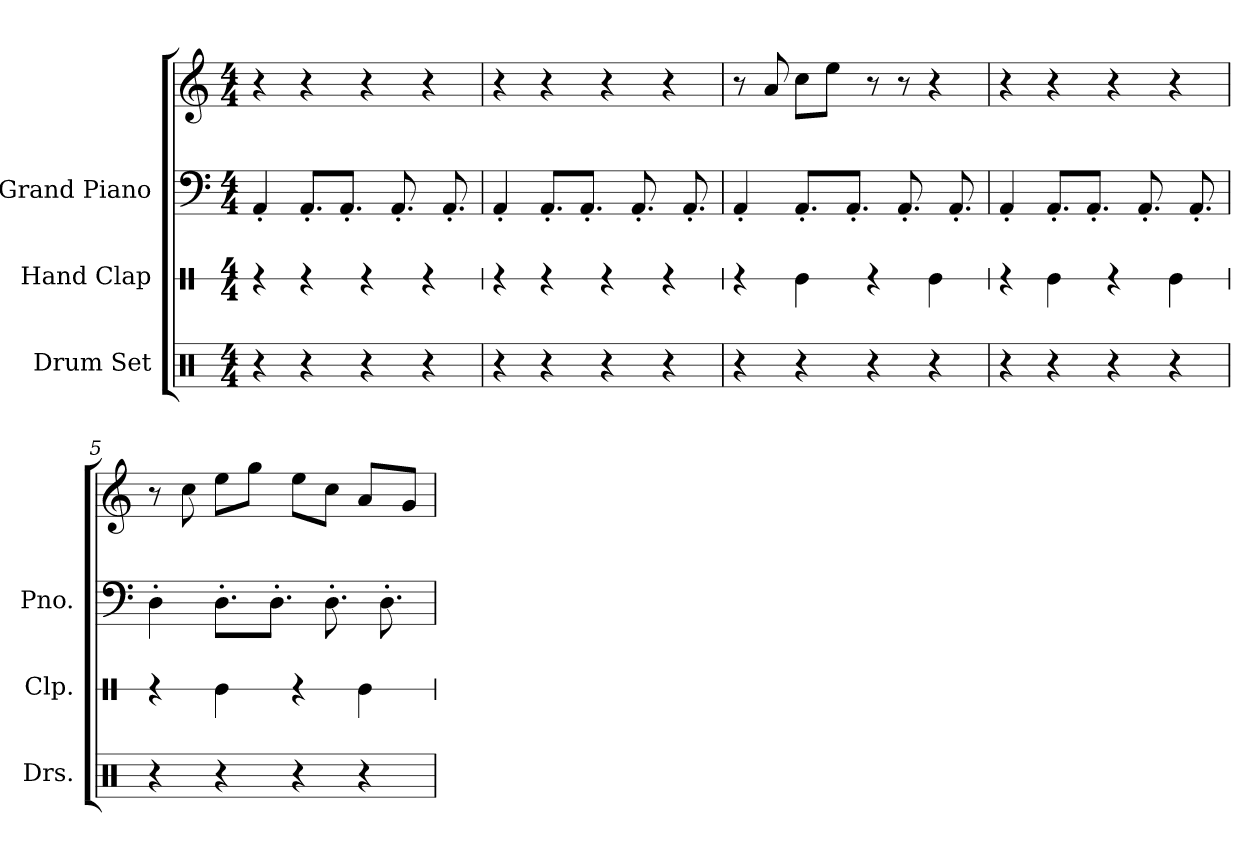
**kern	**kern	**kern	**kern
*part3	*part2	*part1	*part1
*staff4	*staff3	*staff2	*staff1
*I"Drum Set	*I"Hand Clap	*I"Grand Piano	*
*I'Drs.	*I'Clp.	*I'Pno.	*
*stria5	*stria1	*stria5	*stria5
*clefX	*clefX	*clefF4	*clefG2
*k[]	*k[]	*k[]	*k[]
*M4/4	*M4/4	*M4/4	*M4/4
*MM145	*MM145	*MM145	*MM145
=1	=1	=1	=1
4r	4r	4AA'	4r
4r	4r	8.AA'L	4r
.	.	8.AA'J	.
4r	4r	.	4r
.	.	8.AA'	.
4r	4r	.	4r
.	.	8.AA'	.
=2	=2	=2	=2
4r	4r	4AA'	4r
4r	4r	8.AA'L	4r
.	.	8.AA'J	.
4r	4r	.	4r
.	.	8.AA'	.
4r	4r	.	4r
.	.	8.AA'	.
=3	=3	=3	=3
4r	4r	4AA'	8r
.	.	.	8a
4r	4Re	8.AA'L	8ccL
.	.	.	8eeJ
.	.	8.AA'J	.
4r	4r	.	8r
.	.	8.AA'	8r
4r	4Re	.	4r
.	.	8.AA'	.
=4	=4	=4	=4
4r	4r	4AA'	4r
4r	4Re	8.AA'L	4r
.	.	8.AA'J	.
4r	4r	.	4r
.	.	8.AA'	.
4r	4Re	.	4r
.	.	8.AA'	.
=5	=5	=5	=5
4r	4r	4D'	8r
.	.	.	8cc
4r	4Re	8.D'L	8eeL
.	.	.	8ggJ
.	.	8.D'J	.
4r	4r	.	8eeL
.	.	8.D'	8ccJ
4r	4Re	.	8aL
.	.	8.D'	.
.	.	.	8gJ
=	=	=	=
*-	*-	*-	*-
